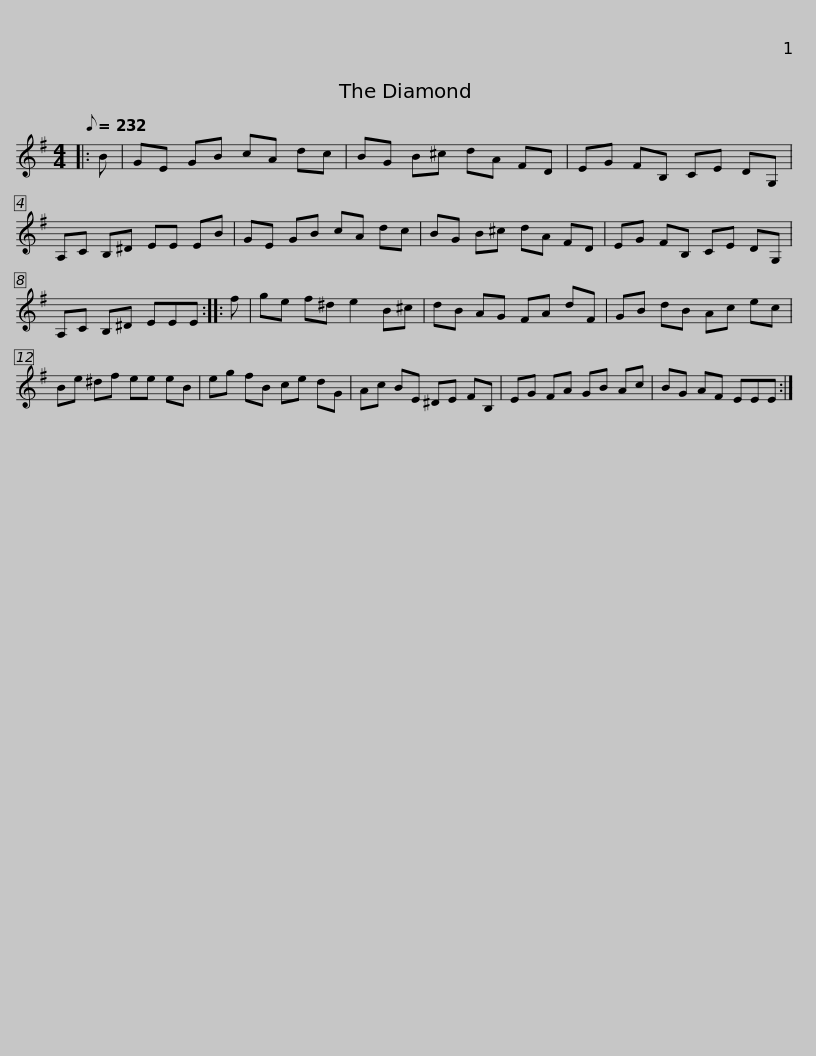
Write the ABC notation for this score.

X:1
L:1/8
Q:1/8=232
M:4/4
I:linebreak $
K:Emin
V:1 treble
V:1
|: B | GE GB cA dc | BG B^c dA FD | EG FB, CE DG, | A,C B,^D EE EB |$ %5
 GE GB cA dc | BG B^c dA FD | EG FB, CE DG, | A,C B,^D EEE :: f | %10
 ge f^d e2 B^c |$ dB AG FA dF | GB dB Ac ec | Be ^df ee eB | eg fB ce dG | %15
 Ac BE ^DE FB, |$ EG FA GB Ac | BG AF EEE :| %18
